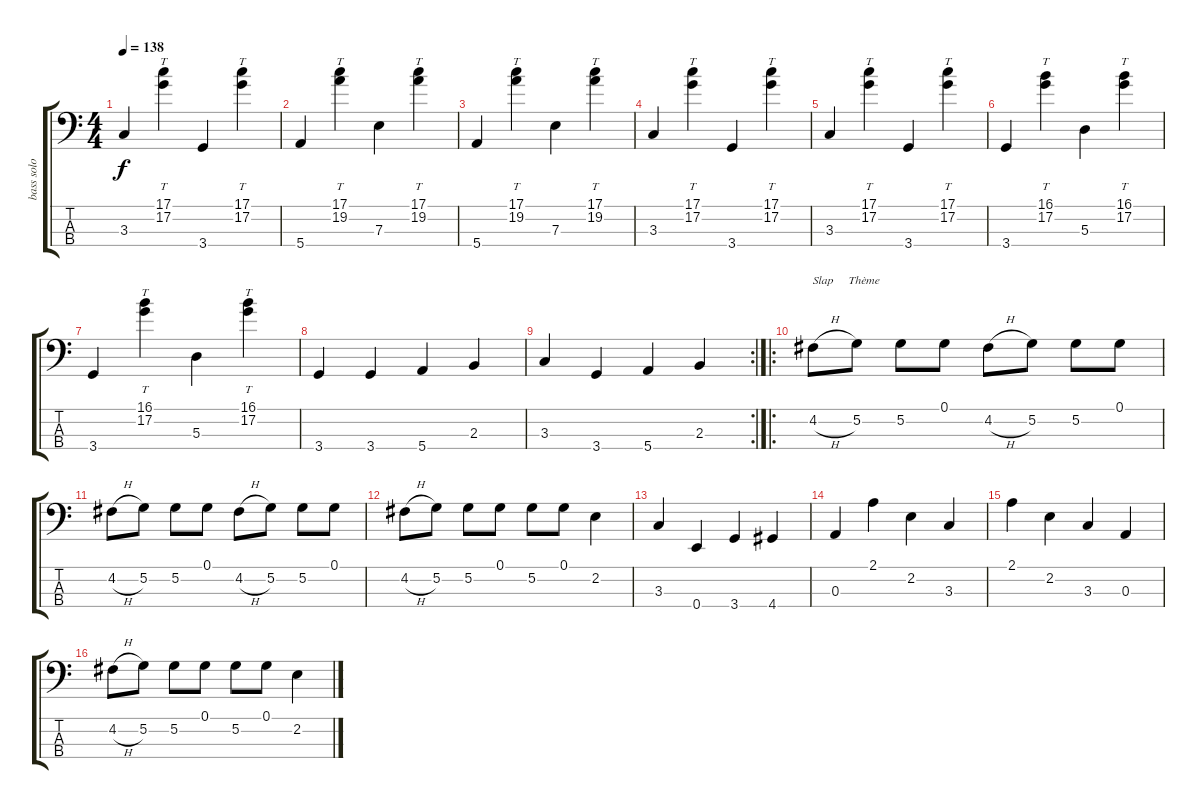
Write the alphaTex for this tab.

\track ("bass solo" "bass solo") {instrument electricbassfinger}
\staff {score tabs}
\tuning (G2 D2 A1 E1) {hide}
\ts (4 4)
\tempo 138
\clef f4
\ks c
3.3.4{dy f} (17.1 17.2).4{tt} 3.4.4 (17.1 17.2).4{tt} |
5.4.4 (17.1 19.2).4{tt} 7.3.4 (17.1 19.2).4{tt} |
5.4.4 (17.1 19.2).4{tt} 7.3.4 (17.1 19.2).4{tt} |
3.3.4 (17.1 17.2).4{tt} 3.4.4 (17.1 17.2).4{tt} |
3.3.4 (17.1 17.2).4{tt} 3.4.4 (17.1 17.2).4{tt} |
3.4.4 (16.1 17.2).4{tt} 5.3.4 (16.1 17.2).4{tt} |
3.4.4 (16.1 17.2).4{tt} 5.3.4 (16.1 17.2).4{tt} |
3.4.4 3.4.4 5.4.4 2.3.4 |
\rc 2
3.3.4 3.4.4 5.4.4 2.3.4 |
\ro
4.2{h}.8{txt "Slap     Thème" instrument slapbass1} 5.2.8 5.2.8 0.1.8 4.2{h}.8 5.2.8 5.2.8 0.1.8 |
4.2{h}.8 5.2.8 5.2.8 0.1.8 4.2{h}.8 5.2.8 5.2.8 0.1.8 |
4.2{h}.8 5.2.8 5.2.8 0.1.8 5.2.8 0.1.8 2.2.4 |
3.3.4 0.4.4 3.4.4 4.4.4 |
0.3.4 2.1.4 2.2.4 3.3.4 |
2.1.4 2.2.4 3.3.4 0.3.4 |
4.2{h}.8 5.2.8 5.2.8 0.1.8 5.2.8 0.1.8 2.2.4
